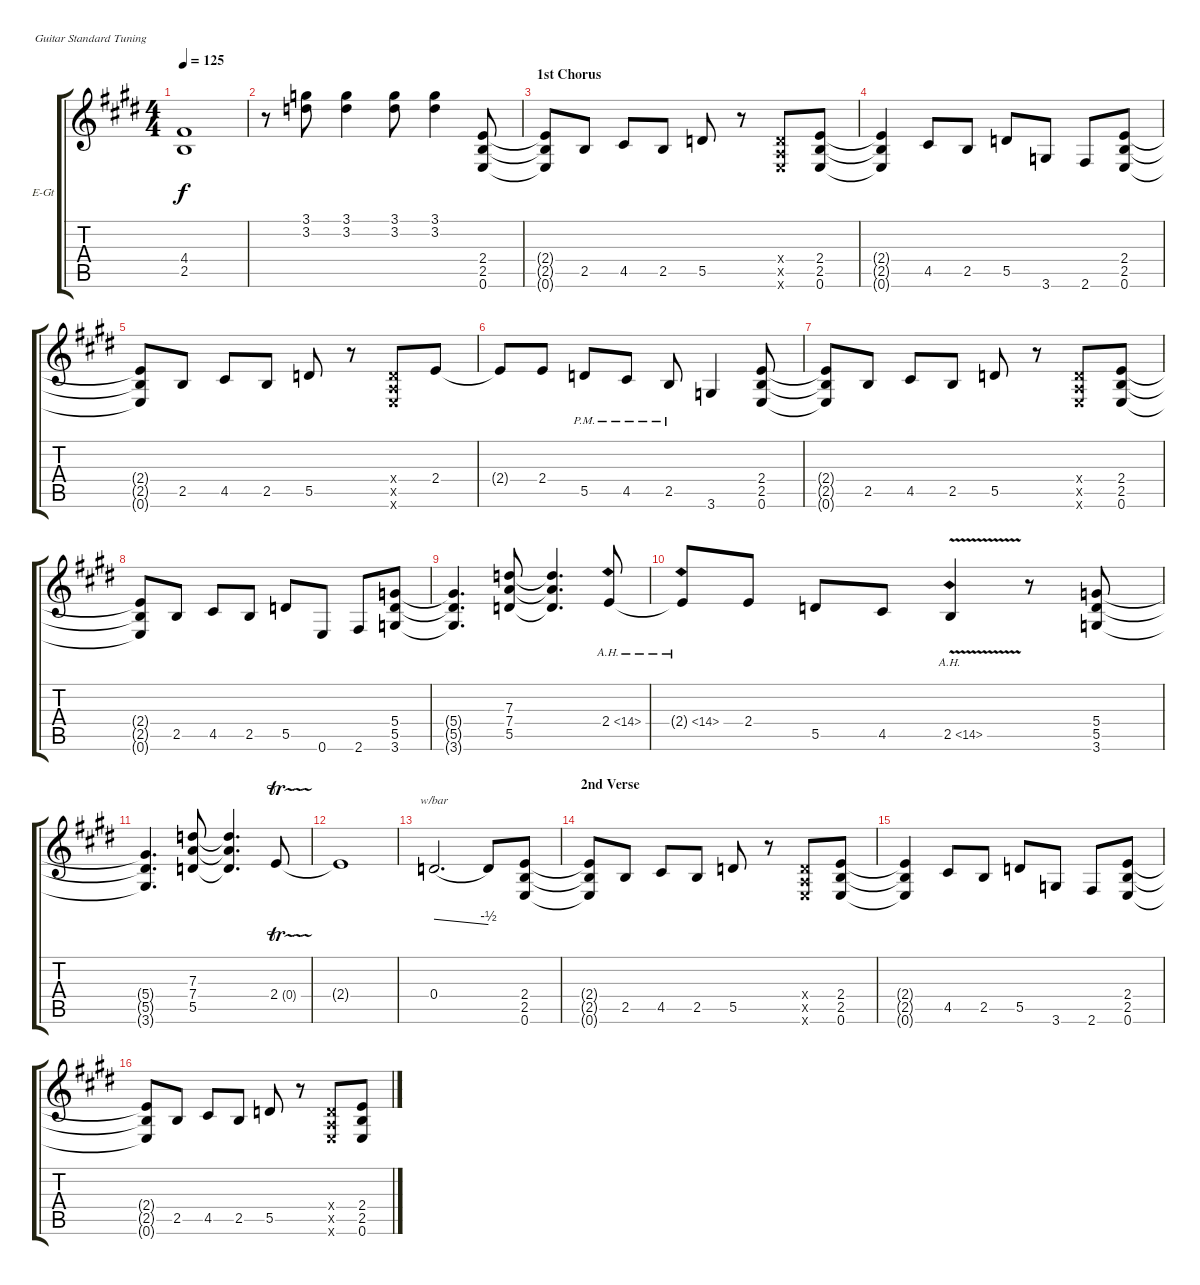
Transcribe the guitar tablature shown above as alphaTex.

\bracketExtendMode groupsimilarinstruments
\firstSystemTrackNameOrientation horizontal
\otherSystemsTrackNameOrientation horizontal
\track ("Lead Guitar" "E-Gt") {instrument overdrivenguitar}
\staff {score tabs}
\tuning (E4 B3 G3 D3 A2 E2)
\ts (4 4)
\tempo 125
\clef g2
\ks e
(4.4{t} 2.5{t}).1{dy f} |
r.8 (3.1 3.2).8 (3.1 3.2).4 (3.1 3.2).8 (3.1 3.2).4 (2.4 2.5 0.6).8 |
\section ("" "1st Chorus")
(2.4{t} 2.5{t} 0.6{t}).8 2.5.8 4.5.8 2.5.8 5.5.8 r.8 (0.4{x} 0.5{x} 0.6{x}).8 (2.4 2.5 0.6).8 |
(2.4{t} 2.5{t} 0.6{t}).4 4.5.8 2.5.8 5.5.8 3.6.8 2.6.8 (2.4 2.5 0.6).8 |
(2.4{t} 2.5{t} 0.6{t}).8 2.5.8 4.5.8 2.5.8 5.5.8 r.8 (0.4{x} 0.5{x} 0.6{x}).8 2.4.8 |
2.4{t}.8 2.4.8 5.5{pm}.8 4.5{pm}.8 2.5{pm}.8 3.6.4 (2.4 2.5 0.6).8 |
(2.4{t} 2.5{t} 0.6{t}).8 2.5.8 4.5.8 2.5.8 5.5.8 r.8 (0.4{x} 0.5{x} 0.6{x}).8 (2.4 2.5 0.6).8 |
(2.4{t} 2.5{t} 0.6{t}).8 2.5.8 4.5.8 2.5.8 5.5.8 0.6.8 2.6.8 (5.4 5.5 3.6).8 |
(5.4{t} 5.5{t} 3.6{t}).4{d} (7.3 7.4 5.5).8 (7.3{t} 7.4{t} 5.5{t}).4{d} 2.4{ah 12}.8 |
2.4{ah 12 t}.8 2.4.8 5.5.8 4.5.8 2.5{ah 12 v}.4 r.8 (5.4 5.5 3.6).8 |
(5.4{t} 5.5{t} 3.6{t}).4{d} (7.3 7.4 5.5).8 (7.3{t} 7.4{t} 5.5{t}).4{d} 2.4{tr (0 16)}.8 |
2.4{t}.1 |
0.4.2{d tbe (dive default 0 0 60 -2)} 0.4{t}.8 (2.4 2.5 0.6).8 |
\section ("" "2nd Verse")
(2.4{t} 2.5{t} 0.6{t}).8 2.5.8 4.5.8 2.5.8 5.5.8 r.8 (0.4{x} 0.5{x} 0.6{x}).8 (2.4 2.5 0.6).8 |
(2.4{t} 2.5{t} 0.6{t}).4 4.5.8 2.5.8 5.5.8 3.6.8 2.6.8 (2.4 2.5 0.6).8 |
(2.4{t} 2.5{t} 0.6{t}).8 2.5.8 4.5.8 2.5.8 5.5.8 r.8 (0.4{x} 0.5{x} 0.6{x}).8 (2.4 2.5 0.6).8
